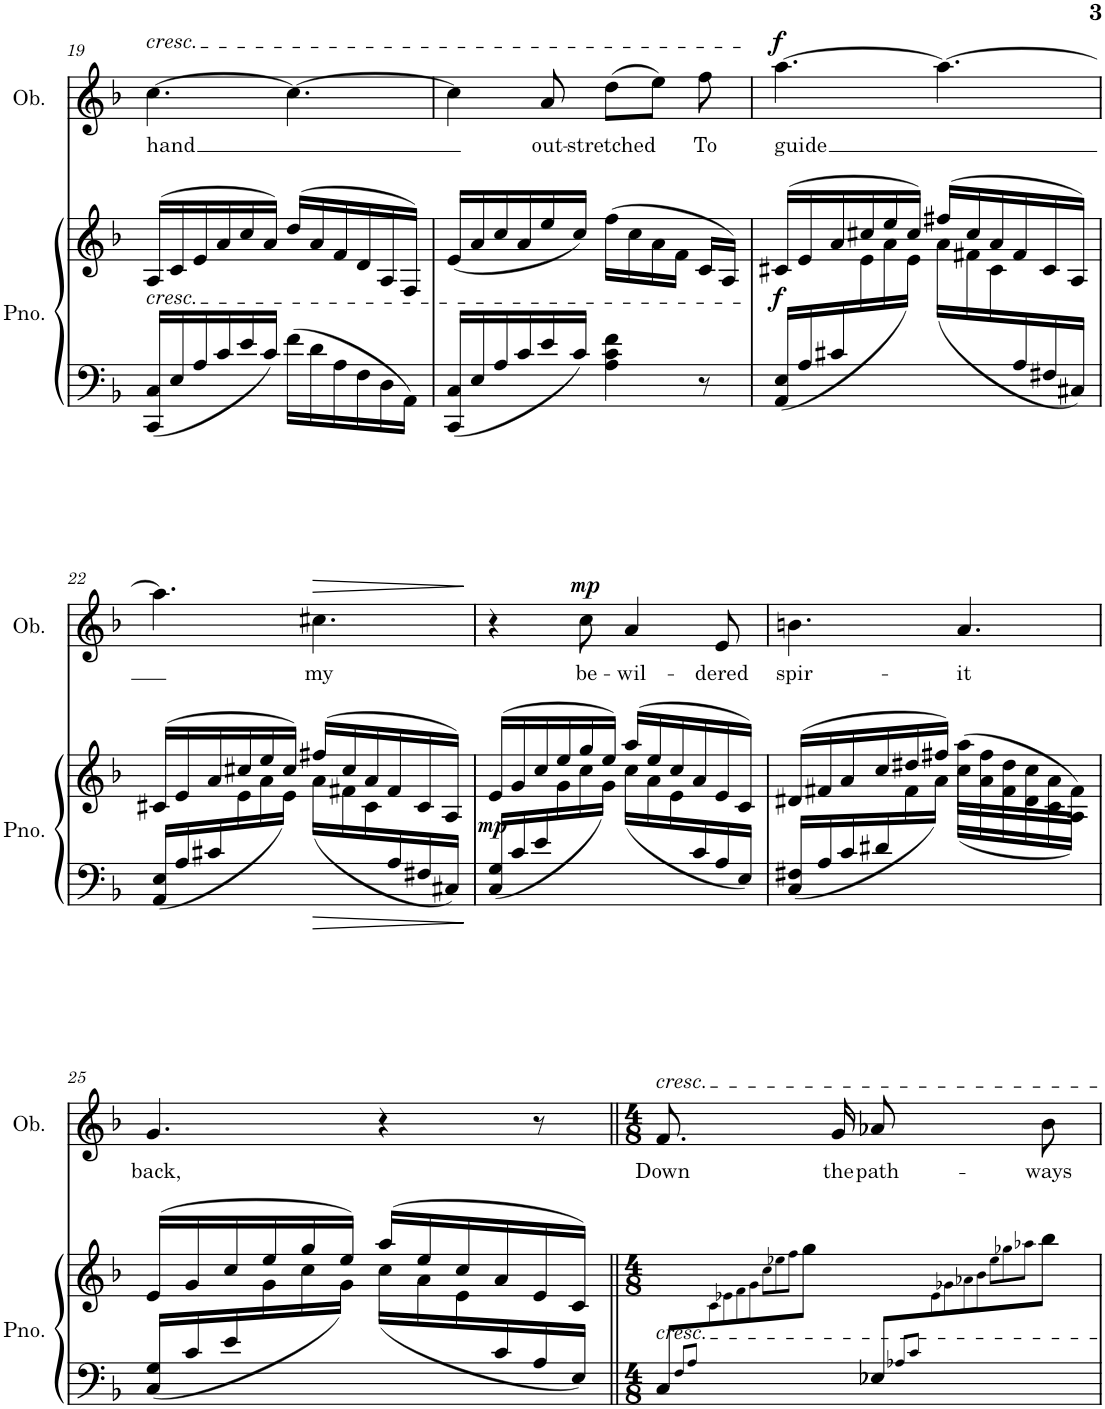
**kern	**kern	**dynam	**kern	**text	**dynam
*part2	*part2	*part2	*part1	*part1	*part1
*staff3	*staff2	*staff2/3	*staff1	*staff1	*staff1
*I"Piano	*	*	*I"Oboe	*	*
*I'Pno.	*	*	*I'Ob.	*	*
!!LO:PB:g=z
*clefF4	*clefG2	*	*clefG2	*	*
*k[b-]	*k[b-]	*	*k[b-]	*	*
*M6/8	*M6/8	*	*M6/8	*	*
=19	=19	=19	=19	=19	=19
!	!	!	!LO:TX:a:i:t=cresc.	!	!
!	!LO:TX:b:i:t=cresc.	!	!	!	!
!	!	!	!	!LO:LY:b	!
16CC/ 16C/LL	(>16A/LL	.	[4.cc\	hand	.
16E/	16c/	.	.	.	.
16A/	16e/	.	.	.	.
16c/	16a/	.	.	.	.
16e/	16cc/	.	.	.	.
16c/JJ	16a/JJ)	.	.	.	.
16f\LL	(>16dd/LL	.	4.cc\_	.	.
16d\	16a/	.	.	.	.
16A\	16f/	.	.	.	.
16F\	16d/	.	.	.	.
16D\	16A/	.	.	.	.
16AA\JJ	16F/JJ)	.	.	.	.
=20	=20	=20	=20	=20	=20
16CC/ 16C/LL	(16e/LL	.	4cc\]	.	.
16E/	16a/	.	.	.	.
16A/	16cc/	.	.	.	.
16c/	16a/	.	.	.	.
!	!	!	!	!LO:LY:b	!
16e/	16ee/	.	8a/	out-	.
16c/JJ	16cc/JJ)	.	.	.	.
!	!	!	!	!LO:LY:b	!
4A\ 4c\ 4f\	(16ff\LL	.	(8dd\L	-stretched	.
.	16cc\	.	.	.	.
.	16a\	.	8ee\J)	.	.
.	16f\JJ	.	.	.	.
!	!	!	!	!LO:LY:b	!
8r	16c/LL	.	8ff\	To	.
.	16A/JJ)	.	.	.	.
=21	=21	=21	=21	=21	=21
*	*^	*	*	*	*
!	!	!	!LO:DY:b	!	!LO:LY:b	!LO:DY:a
(<16AA/ 16E/LL	(>16c#X/LL	8.ryy	f	[4.aa\	guide	f
16A/	16e/	.	.	.	.	.
16c#X/	16a/	.	.	.	.	.
4.ryy	16cc#X/	16e\	.	.	.	.
.	16ee/	16a\	.	.	.	.
.	16cc#/JJ)	16e\JJ)	.	.	.	.
.	(>16ff#X/LL	(<16a\LL	.	4.aa\_	.	.
.	16cc#/	16f#X\	.	.	.	.
.	16a/	16c#\	.	.	.	.
16A/	16f#/	8.ryy	.	.	.	.
16F#X/	16c#/	.	.	.	.	.
16C#X/JJ)	16A/JJ)	.	.	.	.	.
!!LO:LB:g=z
=22	=22	=22	=22	=22	=22	=22
(<16AA/ 16E/LL	(>16c#X/LL	8.ryy	.	4.aa\]	.	.
16A/	16e/	.	.	.	.	.
16c#X/	16a/	.	.	.	.	.
4.ryy	16cc#X/	16e\	.	.	.	.
.	16ee/	16a\	.	.	.	.
.	16cc#/JJ)	16e\JJ)	.	.	.	.
!	!	!	!LO:HP:b	!	!LO:LY:b	!LO:HP:b
.	(>16ff#X/LL	(<16a\LL	>	4.cc#X\	my	>
.	16cc#/	16f#X\	.	.	.	.
.	16a/	16c#\	.	.	.	.
16A/	16f#/	8.ryy	.	.	.	.
16F#X/	16c#/	.	.	.	.	.
16C#X/JJ)	16A/JJ)	.	.	.	.	.
*	*v	*v	*	*	*	*
.	.	]	.	.	]
=23	=23	=23	=23	=23	=23
*	*^	*	*	*	*
!	!	!	!LO:DY:b	!	!	!
(<16C/ 16G/LL	(>16e/LL	8.ryy	mp	4r	.	.
16c/	16g/	.	.	.	.	.
16e/	16cc/	.	.	.	.	.
4.ryy	16ee/	16g\	.	.	.	.
!	!	!	!	!	!LO:LY:b	!LO:DY:a
.	16gg/	16cc\	.	8cc\	be-	mp
.	16ee/JJ)	16g\JJ)	.	.	.	.
!	!	!	!	!	!LO:LY:b	!
.	(>16aa/LL	(<16cc\LL	.	4a/	-wil-	.
.	16ee/	16a\	.	.	.	.
.	16cc/	16e\	.	.	.	.
16c/	16a/	8.ryy	.	.	.	.
!	!	!	!	!	!LO:LY:b	!
16A/	16e/	.	.	8e/	-dered	.
16E/JJ)	16c/JJ)	.	.	.	.	.
=24	=24	=24	=24	=24	=24	=24
!	!	!	!	!	!LO:LY:b	!
(<16C/ 16F#X/LL	(>16d#X/LL	4ryy	.	4.bn\	spir-	.
16A/	16f#X/	.	.	.	.	.
16c/	16a/	.	.	.	.	.
16d#X/	16cc/	.	.	.	.	.
2ryy	16dd#X/	16f#\	.	.	.	.
.	16ff#X/JJ)	16a\JJ)	.	.	.	.
!	!	!	!	!	!LO:LY:b	!
.	(>16aa\LL	(<16cc\LL	.	4.a/	-it	.
.	16ff#\	16a\	.	.	.	.
.	16dd#\	16f#\	.	.	.	.
.	16cc\	16d#\	.	.	.	.
.	16a\	16c\	.	.	.	.
.	16f#\JJ)	16A\JJ)	.	.	.	.
!!LO:LB:g=z
=25	=25	=25	=25	=25	=25	=25
!	!	!	!	!	!LO:LY:b	!
(<16C/ 16G/LL	(>16e/LL	8.ryy	.	4.g/	back,	.
16c/	16g/	.	.	.	.	.
16e/	16cc/	.	.	.	.	.
4.ryy	16ee/	16g\	.	.	.	.
.	16gg/	16cc\	.	.	.	.
.	16ee/JJ)	16g\JJ)	.	.	.	.
.	(>16aa/LL	(<16cc\LL	.	4r	.	.
.	16ee/	16a\	.	.	.	.
.	16cc/	16e\	.	.	.	.
16c/	16a/	8.ryy	.	.	.	.
16A/	16e/	.	.	8r	.	.
16E/JJ)	16c/JJ)	.	.	.	.	.
=26||	=26||	=26||	=26||	=26||	=26||	=26||
*M4/8	*M4/8	*	*	*M4/8	*	*
!	!	!	!	!LO:TX:a:i:t=cresc.	!	!
!	!LO:TX:b:i:t=cresc.	!	!	!	!	!
!	!	!	!	!	!LO:LY:b	!
8C/L	2ryy	8ryy	.	8.f/	Down	.
.	.	8qc\L	.	.	.	.
.	.	8qe-X\	.	.	.	.
.	.	8qf\	.	.	.	.
.	.	8qg\J	.	.	.	.
.	.	8qcc\L	.	.	.	.
8qF/L	.	8qee-X\	.	.	.	.
8qA/J	.	8qff\J	.	.	.	.
8ryy	.	8gg\J	.	.	.	.
!	!	!	!	!	!LO:LY:b	!
.	.	.	.	16g/	the	.
!	!	!	!	!	!LO:LY:b	!
8E-X/L	.	8ryy	.	8a-X/	path-	.
.	.	8qe-\L	.	.	.	.
.	.	8qg-X\	.	.	.	.
.	.	8qa-X\	.	.	.	.
.	.	8qb-\J	.	.	.	.
.	.	8qee-\L	.	.	.	.
8qA-X/L	.	8qgg-X\	.	.	.	.
8qc/J	.	8qaa-X\J	.	.	.	.
!	!	!	!	!	!LO:LY:b	!
8ryy	.	8bb-\J	.	8b-\	-ways	.
*	*v	*v	*	*	*	*
=	=	=	=	=	=
*-	*-	*-	*-	*-	*-
